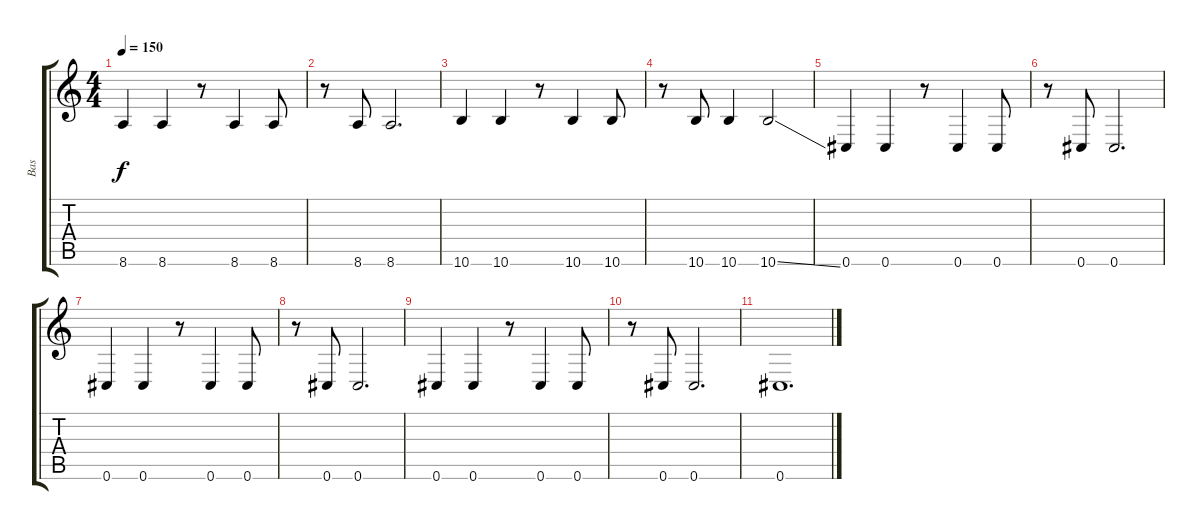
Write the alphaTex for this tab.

\track ("Bas" "Bas") {instrument electricbassfinger}
\staff {score tabs}
\tuning (Eb4 Bb3 Gb3 Db3 Ab2 Db2) {hide}
\ts (4 4)
\tempo 150
\clef g2
\ks c
8.6.4{dy f} 8.6.4 r.8 8.6.4 8.6.8 |
r.8 8.6.8 8.6.2{d} |
10.6.4 10.6.4 r.8 10.6.4 10.6.8 |
r.8 10.6.8 10.6.4 10.6{ss}.2 |
0.6.4 0.6.4 r.8 0.6.4 0.6.8 |
r.8 0.6.8 0.6.2{d} |
0.6.4 0.6.4 r.8 0.6.4 0.6.8 |
r.8 0.6.8 0.6.2{d} |
0.6.4 0.6.4 r.8 0.6.4 0.6.8 |
r.8 0.6.8 0.6.2{d} |
0.6.1{d}
